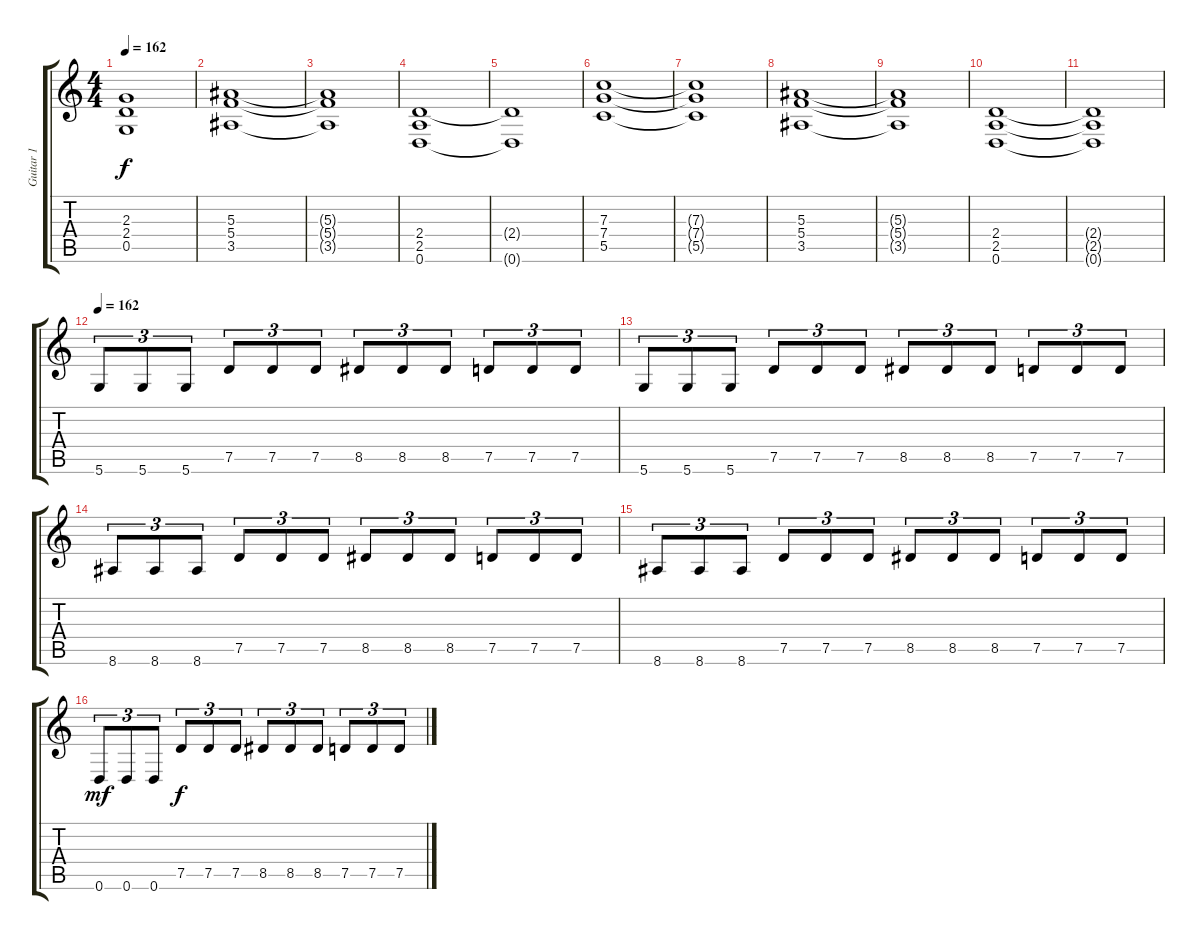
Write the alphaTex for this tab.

\track ("Guitar 1" "Guitar 1") {instrument distortionguitar}
\staff {score tabs}
\tuning (D4 A3 F3 C3 G2 D2) {hide}
\ts (4 4)
\tempo 162
\clef g2
\ks c
(2.3{t} 2.4{t} 0.5{t}).1{dy f} |
(5.3 5.4 3.5).1 |
(5.3{t} 5.4{t} 3.5{t}).1 |
(2.4 2.5 0.6).1 |
(2.4{t} 0.6{t}).1 |
(7.3 7.4 5.5).1 |
(7.3{t} 7.4{t} 5.5{t}).1 |
(5.3 5.4 3.5).1 |
(5.3{t} 5.4{t} 3.5{t}).1 |
(2.4 2.5 0.6).1 |
(2.4{t} 2.5{t} 0.6{t}).1 |
\tempo 162
5.6.8{tu (3 2) volume 16} 5.6.8{tu (3 2)} 5.6.8{tu (3 2)} 7.5.8{tu (3 2)} 7.5.8{tu (3 2)} 7.5.8{tu (3 2)} 8.5.8{tu (3 2)} 8.5.8{tu (3 2)} 8.5.8{tu (3 2)} 7.5.8{tu (3 2)} 7.5.8{tu (3 2)} 7.5.8{tu (3 2)} |
5.6.8{tu (3 2)} 5.6.8{tu (3 2)} 5.6.8{tu (3 2)} 7.5.8{tu (3 2)} 7.5.8{tu (3 2)} 7.5.8{tu (3 2)} 8.5.8{tu (3 2)} 8.5.8{tu (3 2)} 8.5.8{tu (3 2)} 7.5.8{tu (3 2)} 7.5.8{tu (3 2)} 7.5.8{tu (3 2)} |
8.6.8{tu (3 2)} 8.6.8{tu (3 2)} 8.6.8{tu (3 2)} 7.5.8{tu (3 2)} 7.5.8{tu (3 2)} 7.5.8{tu (3 2)} 8.5.8{tu (3 2)} 8.5.8{tu (3 2)} 8.5.8{tu (3 2)} 7.5.8{tu (3 2)} 7.5.8{tu (3 2)} 7.5.8{tu (3 2)} |
8.6.8{tu (3 2)} 8.6.8{tu (3 2)} 8.6.8{tu (3 2)} 7.5.8{tu (3 2)} 7.5.8{tu (3 2)} 7.5.8{tu (3 2)} 8.5.8{tu (3 2)} 8.5.8{tu (3 2)} 8.5.8{tu (3 2)} 7.5.8{tu (3 2)} 7.5.8{tu (3 2)} 7.5.8{tu (3 2)} |
0.6.8{tu (3 2) dy mf} 0.6.8{tu (3 2)} 0.6.8{tu (3 2)} 7.5.8{tu (3 2) dy f} 7.5.8{tu (3 2)} 7.5.8{tu (3 2)} 8.5.8{tu (3 2)} 8.5.8{tu (3 2)} 8.5.8{tu (3 2)} 7.5.8{tu (3 2)} 7.5.8{tu (3 2)} 7.5.8{tu (3 2)}
